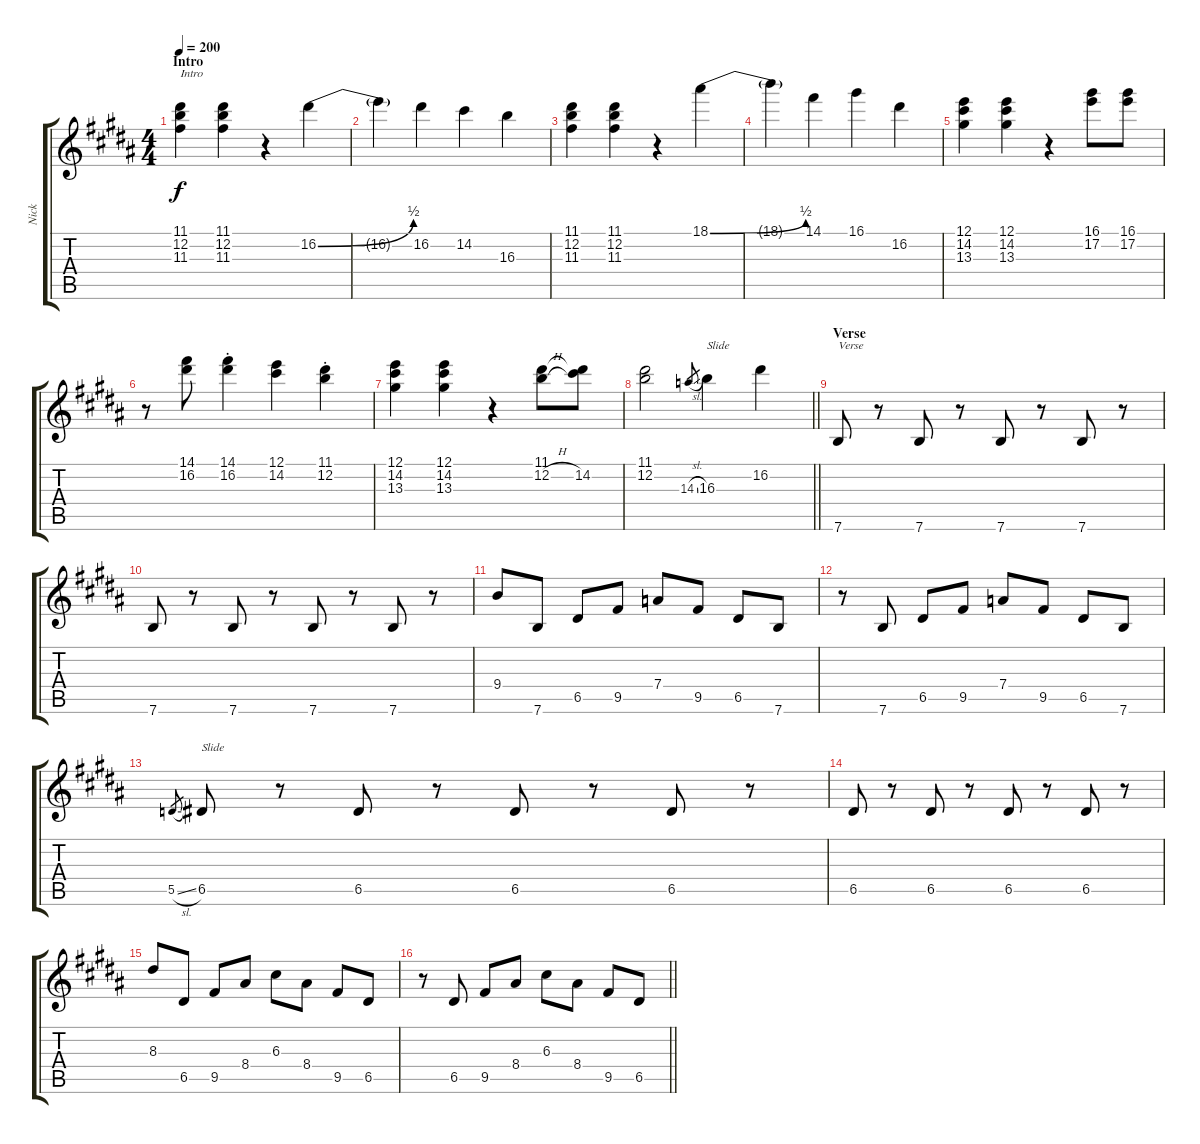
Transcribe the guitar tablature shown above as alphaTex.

\track ("Nick" "Nick") {instrument distortionguitar}
\staff {score tabs}
\tuning (E4 B3 G3 D3 A2 E2) {hide}
\ts (4 4)
\section ("" "Intro")
\tempo 200
\clef g2
\ks b
(11.1 12.2 11.3).4{txt "Intro" dy f} (11.1 12.2 11.3).4 r.4 16.2{be (bend 0 0 60 2)}.4 |
16.2{t}.4 16.2.4 14.2.4 16.3.4 |
(11.1 12.2 11.3).4 (11.1 12.2 11.3).4 r.4 18.1{be (bend 0 0 60 2)}.4 |
18.1{t}.4 14.1.4 16.1.4 16.2.4 |
(12.1 14.2 13.3).4 (12.1 14.2 13.3).4 r.4 (16.1 17.2).8 (16.1 17.2).8 |
r.8 (14.1 16.2).8 (14.1{st} 16.2{st}).4 (12.1 14.2).4 (11.1{st} 12.2{st}).4 |
(12.1 14.2 13.3).4 (12.1 14.2 13.3).4 r.4 (11.1 12.2{h}).8 (11.1{t} 14.2).8 |
\barLineRight lightlight
(11.1 12.2).2 14.3{sl}.8{gr} 16.3.4{txt "Slide"} 16.2.4 |
\section ("" "Verse")
7.6.8{txt "Verse"} r.8 7.6.8 r.8 7.6.8 r.8 7.6.8 r.8 |
7.6.8 r.8 7.6.8 r.8 7.6.8 r.8 7.6.8 r.8 |
9.4.8 7.6.8 6.5.8 9.5.8 7.4.8 9.5.8 6.5.8 7.6.8 |
r.8 7.6.8 6.5.8 9.5.8 7.4.8 9.5.8 6.5.8 7.6.8 |
5.5{sl}.8{gr} 6.5.8{txt "Slide"} r.8 6.5.8 r.8 6.5.8 r.8 6.5.8 r.8 |
6.5.8 r.8 6.5.8 r.8 6.5.8 r.8 6.5.8 r.8 |
8.3.8 6.5.8 9.5.8 8.4.8 6.3.8 8.4.8 9.5.8 6.5.8 |
\barLineRight lightlight
r.8 6.5.8 9.5.8 8.4.8 6.3.8 8.4.8 9.5.8 6.5.8
